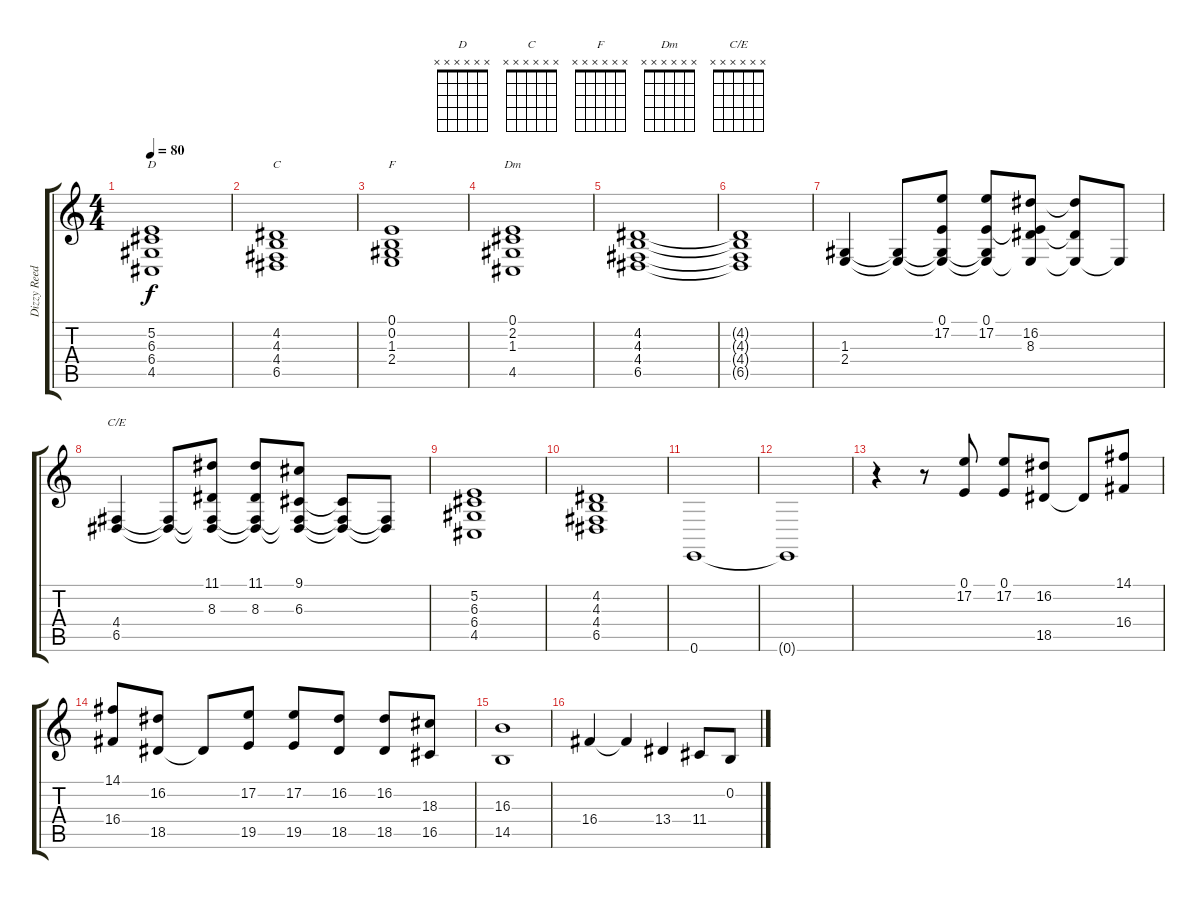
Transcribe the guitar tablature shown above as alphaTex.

\track ("Dizzy Reed" "Dizzy Reed") {instrument stringensemble1}
\staff {score tabs}
\tuning (E4 B3 G3 D3 A2 E2) {hide}
\chord ("D" x x x x x x)
\chord ("C" x x x x x x)
\chord ("F" x x x x x x)
\chord ("Dm" x x x x x x)
\chord ("C/E" x x x x x x)
\ts (4 4)
\tempo 80
\clef g2
\ks c
(5.2 6.3 6.4 4.5).1{ch "D" dy f} |
(4.2 4.3 4.4 6.5).1{ch "C"} |
(0.1 0.2 1.3 2.4).1{ch "F"} |
(0.1 2.2 1.3 4.5).1{ch "Dm"} |
(4.2 4.3 4.4 6.5).1 |
(4.2{t} 4.3{t} 4.4{t} 6.5{t}).1 |
(1.3 2.4).4{volume 10 instrument stringensemble1} (1.3{t} 2.4{t}).8 (0.1 17.2 1.3{t} 2.4{t}).8 (0.1 17.2 1.3{t} 2.4{t}).8 (0.1{t} 16.2 8.3 2.4{t}).8 (16.2{t} 8.3{t} 2.4{t}).8 2.4{t}.8 |
(4.4 6.5).4{ch "C/E"} (4.4{t} 6.5{t}).8 (11.1 8.3 4.4{t} 6.5{t}).8 (11.1 8.3 4.4{t} 6.5{t}).8 (9.1 6.3 4.4{t} 6.5{t}).8 (6.3{t} 4.4{t} 6.5{t}).8 (4.4{t} 6.5{t}).8 |
(5.2 6.3 6.4 4.5).1 |
(4.2 4.3 4.4 6.5).1 |
0.6.1{volume 14 balance 5 instrument seashore} |
0.6{t}.1{balance 13} |
r.4{volume 14 balance 8 instrument stringensemble1} r.8 (0.1 17.2).8 (0.1 17.2).8 (16.2 18.5).8 18.5{t}.8 (14.1 16.4).8 |
(14.1 16.4).8 (16.2 18.5).8 18.5{t}.8 (17.2 19.5).8 (17.2 19.5).8 (16.2 18.5).8 (16.2 18.5).8 (18.3 16.5).8 |
(16.3 14.5).1 |
16.4.4 16.4{t}.4 13.4.4 11.4.8 0.2.8
